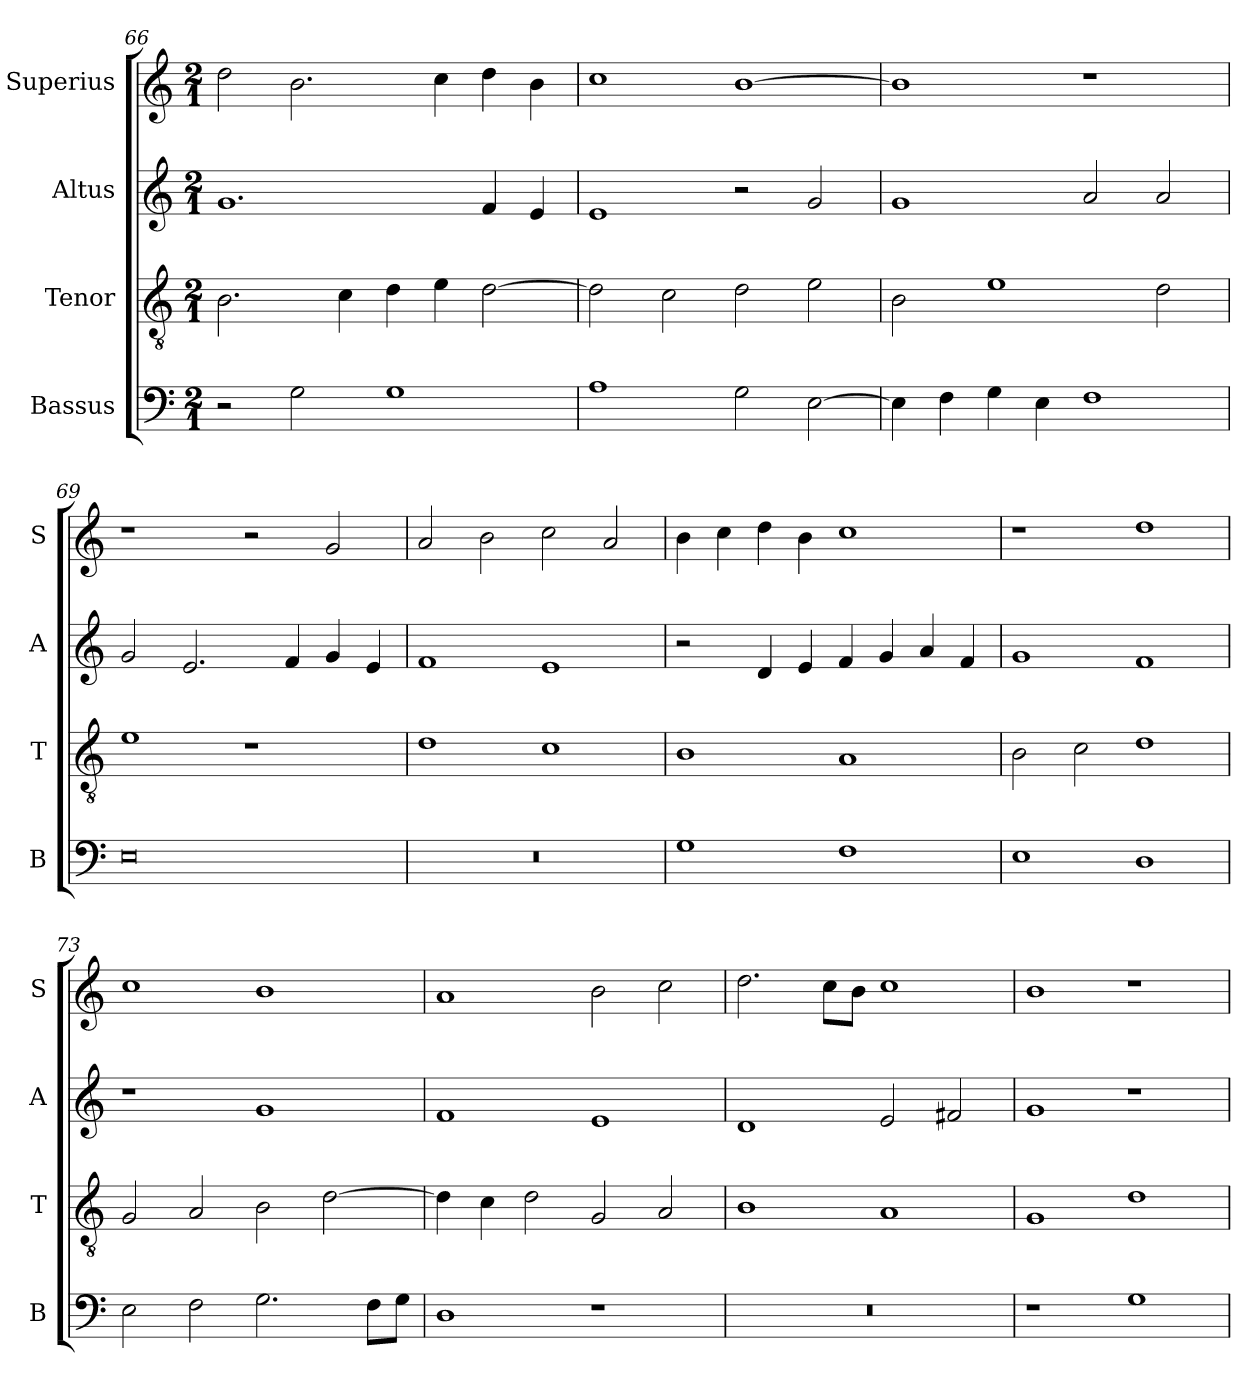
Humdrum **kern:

**kern	**kern	**kern	**kern
*part4	*part3	*part2	*part1
*staff4	*staff3	*staff2	*staff1
*I"Bassus	*I"Tenor	*I"Altus	*I"Superius
*I'B	*I'T	*I'A	*I'S
*clefF4	*clefGv2	*clefG2	*clefG2
*k[]	*k[]	*k[]	*k[]
*C:	*C:	*C:	*C:
*M2/1	*M2/1	*M2/1	*M2/1
=66	=66	=66	=66
2r	2.B	1.g	2dd
2G	.	.	2.b
.	4c	.	.
1G	4d	.	.
.	4e	.	4cc
.	[2d	4f	4dd
.	.	4e	4b
=67	=67	=67	=67
1A	2d]	1e	1cc
.	2c	.	.
2G	2d	2r	[1b
[2E	2e	2g	.
=68	=68	=68	=68
4E]	2B	1g	1b]
4F	.	.	.
4G	1e	.	.
4E	.	.	.
1F	.	2a	1r
.	2d	2a	.
=69	=69	=69	=69
0E	1e	2g	1r
.	.	2.e	.
.	1r	.	2r
.	.	4f	.
.	.	4g	2g
.	.	4e	.
=70	=70	=70	=70
0r	1d	1f	2a
.	.	.	2b
.	1c	1e	2cc
.	.	.	2a
=71	=71	=71	=71
1G	1B	2r	4b
.	.	.	4cc
.	.	4d	4dd
.	.	4e	4b
1F	1A	4f	1cc
.	.	4g	.
.	.	4a	.
.	.	4f	.
=72	=72	=72	=72
1E	2B	1g	1r
.	2c	.	.
1D	1d	1f	1dd
=73	=73	=73	=73
2E	2G	1r	1cc
2F	2A	.	.
2.G	2B	1g	1b
.	[2d	.	.
8FL	.	.	.
8GJ	.	.	.
=74	=74	=74	=74
1D	4d]	1f	1a
.	4c	.	.
.	2d	.	.
1r	2G	1e	2b
.	2A	.	2cc
=75	=75	=75	=75
0r	1B	1d	2.dd
.	.	.	8ccL
.	.	.	8bJ
.	1A	2e	1cc
.	.	2f#X	.
=76	=76	=76	=76
1r	1G	1g	1b
1G	1d	1r	1r
=	=	=	=
*-	*-	*-	*-
